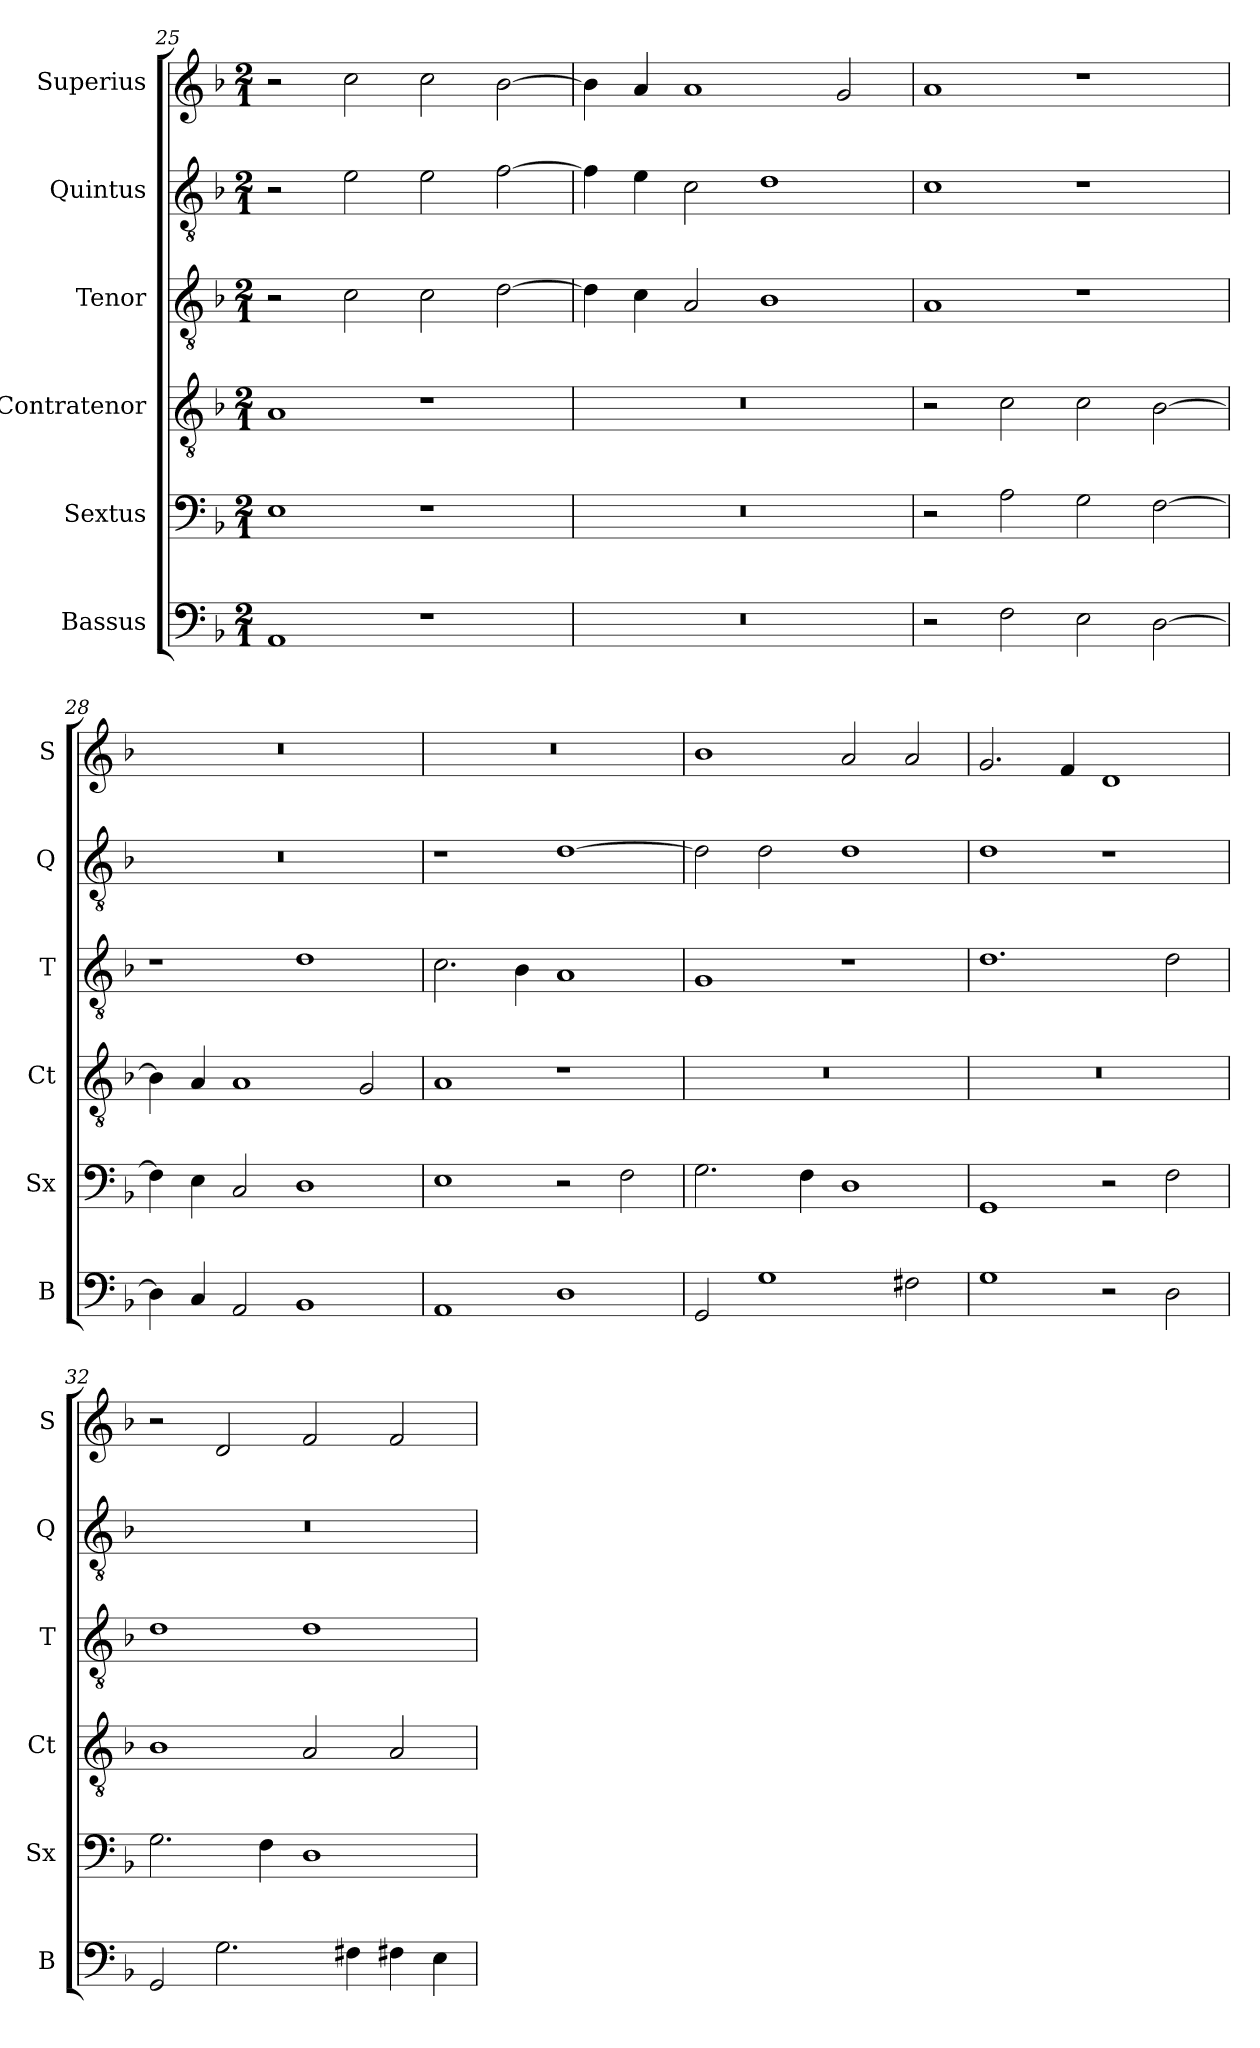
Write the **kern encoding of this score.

**kern	**kern	**kern	**kern	**kern	**kern
*part6	*part5	*part4	*part3	*part2	*part1
*staff6	*staff5	*staff4	*staff3	*staff2	*staff1
*I"Bassus	*I"Sextus	*I"Contratenor	*I"Tenor	*I"Quintus	*I"Superius
*I'B	*I'Sx	*I'Ct	*I'T	*I'Q	*I'S
*clefF4	*clefF4	*clefGv2	*clefGv2	*clefGv2	*clefG2
*k[b-]	*k[b-]	*k[b-]	*k[b-]	*k[b-]	*k[b-]
*M2/1	*M2/1	*M2/1	*M2/1	*M2/1	*M2/1
=25	=25	=25	=25	=25	=25
1AA	1E	1A	2r	2r	2r
.	.	.	2c\	2e\	2cc\
1r	1r	1r	2c\	2e\	2cc\
.	.	.	[2d\	[2f\	[2b-\
=26	=26	=26	=26	=26	=26
0r	0r	0r	4d\]	4f\]	4b-\]
.	.	.	4c\	4e\	4a/
.	.	.	2A/	2c\	1a
.	.	.	1B-	1d	.
.	.	.	.	.	2g/
=27	=27	=27	=27	=27	=27
2r	2r	2r	1A	1c	1a
2F\	2A\	2c\	.	.	.
2E\	2G\	2c\	1r	1r	1r
[2D\	[2F\	[2B-\	.	.	.
=28	=28	=28	=28	=28	=28
4D\]	4F\]	4B-\]	1r	0r	0r
4C/	4E\	4A/	.	.	.
2AA/	2C/	1A	.	.	.
1BB-	1D	.	1d	.	.
.	.	2G/	.	.	.
=29	=29	=29	=29	=29	=29
1AA	1E	1A	2.c\	1r	0r
.	.	.	4B-\	.	.
1D	2r	1r	1A	[1d	.
.	2F\	.	.	.	.
=30	=30	=30	=30	=30	=30
2GG/	2.G\	0r	1G	2d\]	1b-
1G	.	.	.	2d\	.
.	4F\	.	.	.	.
.	1D	.	1r	1d	2a/
2F#X\	.	.	.	.	2a/
=31	=31	=31	=31	=31	=31
1G	1GG	0r	1.d	1d	2.g/
.	.	.	.	.	4f/
2r	2r	.	.	1r	1d
2D\	2F\	.	2d\	.	.
=32	=32	=32	=32	=32	=32
2GG/	2.G\	1B-	1d	0r	2r
2.G\	.	.	.	.	2d/
.	4F\	.	.	.	.
.	1D	2A/	1d	.	2f/
4F#X\	.	.	.	.	.
4F#X\	.	2A/	.	.	2f/
4E\	.	.	.	.	.
=	=	=	=	=	=
*-	*-	*-	*-	*-	*-
